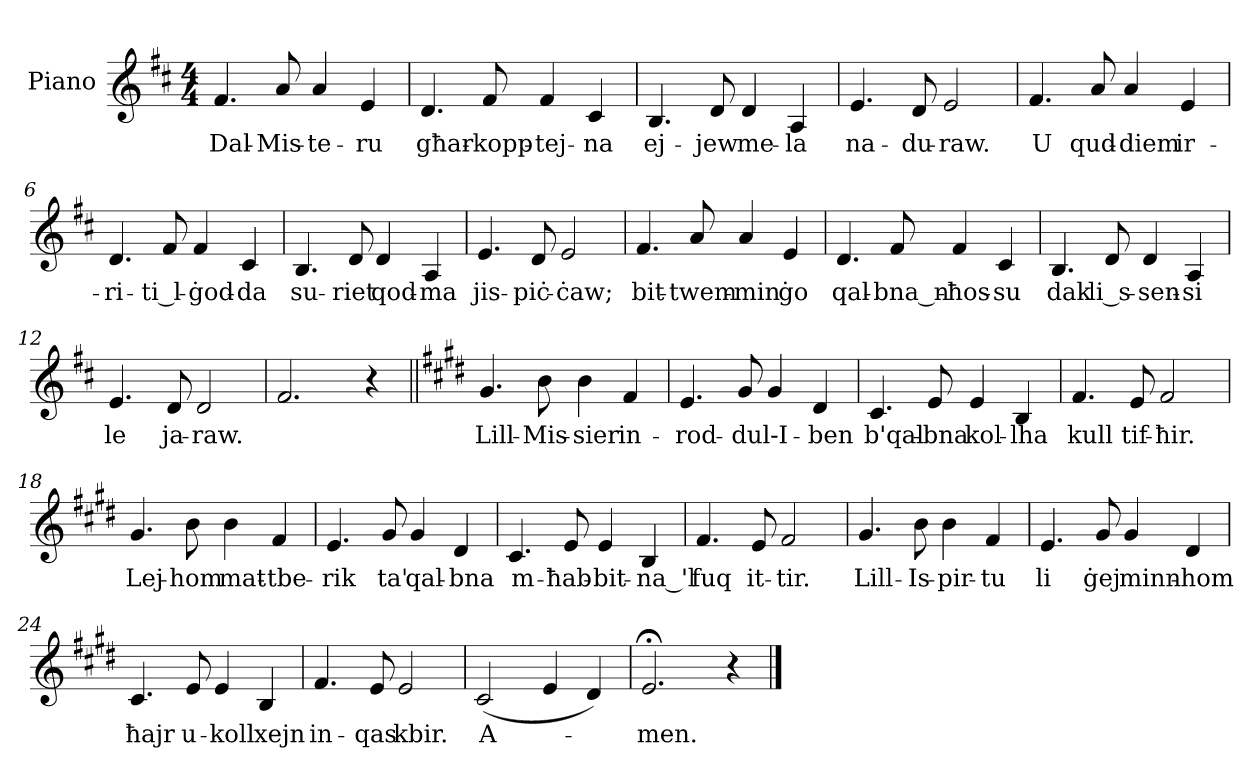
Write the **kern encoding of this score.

**kern	**text
*part1	*part1
*staff1	*staff1
*I"Piano	*
*I'Pno	*
*clefG2	*
*k[f#c#]	*
*D:	*
*M4/4	*
=1	=1
!	!LO:LY:b
4.f#/	Dal-
!	!LO:LY:b
8a/	-Mis-
!	!LO:LY:b
4a/	-te-
!	!LO:LY:b
4e/	-ru
=2	=2
!	!LO:LY:b
4.d/	għar-
!	!LO:LY:b
8f#/	-kopp-
!	!LO:LY:b
4f#/	-tej-
!	!LO:LY:b
4c#/	-na
=3	=3
!	!LO:LY:b
4.B/	ej-
!	!LO:LY:b
8d/	-jew
!	!LO:LY:b
4d/	me-
!	!LO:LY:b
4A/	-la
=4	=4
!	!LO:LY:b
4.e/	na-
!	!LO:LY:b
8d/	-du-
!	!LO:LY:b
2e/	-raw.
=5	=5
!	!LO:LY:b
4.f#/	U
!	!LO:LY:b
8a/	qud-
!	!LO:LY:b
4a/	-diem
!	!LO:LY:b
4e/	ir-
!!LO:LB:g=z
=6	=6
!	!LO:LY:b
4.d/	-ri-
!	!LO:LY:b
8f#/	-ti_l-
!	!LO:LY:b
4f#/	-ġod-
!	!LO:LY:b
4c#/	-da
=7	=7
!	!LO:LY:b
4.B/	su-
!	!LO:LY:b
8d/	-riet
!	!LO:LY:b
4d/	qod-
!	!LO:LY:b
4A/	-ma
=8	=8
!	!LO:LY:b
4.e/	jis-
!	!LO:LY:b
8d/	-piċ-
!	!LO:LY:b
2e/	-ċaw;
=9	=9
!	!LO:LY:b
4.f#/	bit-
!	!LO:LY:b
8a/	-twem-
!	!LO:LY:b
4a/	-min
!	!LO:LY:b
4e/	ġo
=10	=10
!	!LO:LY:b
4.d/	qal-
!	!LO:LY:b
8f#/	-bna_n-
!	!LO:LY:b
4f#/	-ħos-
!	!LO:LY:b
4c#/	-su
!!LO:LB:g=z
=11	=11
!	!LO:LY:b
4.B/	dak
!	!LO:LY:b
8d/	li_s-
!	!LO:LY:b
4d/	-sen-
!	!LO:LY:b
4A/	-si
=12	=12
!	!LO:LY:b
4.e/	le
!	!LO:LY:b
8d/	ja-
!	!LO:LY:b
2d/	-raw.
=13	=13
2.f#/	.
4r	.
=14||	=14||
*k[f#c#g#d#]	*
*E:	*
!	!LO:LY:b
4.g#/	Lill-
!	!LO:LY:b
8b\	-Mis-
!	!LO:LY:b
4b\	-sier
!	!LO:LY:b
4f#/	in-
=15	=15
!	!LO:LY:b
4.e/	-rod-
!	!LO:LY:b
8g#/	-du
!	!LO:LY:b
4g#/	l-I-
!	!LO:LY:b
4d#/	-ben
!!LO:LB:g=z
=16	=16
!	!LO:LY:b
4.c#/	b'qal-
!	!LO:LY:b
8e/	-bna
!	!LO:LY:b
4e/	kol-
!	!LO:LY:b
4B/	-lha
=17	=17
!	!LO:LY:b
4.f#/	kull
!	!LO:LY:b
8e/	tif-
!	!LO:LY:b
2f#/	-ħir.
=18	=18
!	!LO:LY:b
4.g#/	Lej-
!	!LO:LY:b
8b\	-hom
!	!LO:LY:b
4b\	mat-
!	!LO:LY:b
4f#/	-tbe-
=19	=19
!	!LO:LY:b
4.e/	-rik
!	!LO:LY:b
8g#/	ta'
!	!LO:LY:b
4g#/	qal-
!	!LO:LY:b
4d#/	-bna
=20	=20
!	!LO:LY:b
4.c#/	m-
!	!LO:LY:b
8e/	-ħab-
!	!LO:LY:b
4e/	-bit-
!	!LO:LY:b
4B/	-na_'l
!!LO:LB:g=z
=21	=21
!	!LO:LY:b
4.f#/	fuq
!	!LO:LY:b
8e/	it-
!	!LO:LY:b
2f#/	-tir.
=22	=22
!	!LO:LY:b
4.g#/	Lill-
!	!LO:LY:b
8b\	-Is-
!	!LO:LY:b
4b\	-pir-
!	!LO:LY:b
4f#/	-tu
=23	=23
!	!LO:LY:b
4.e/	li
!	!LO:LY:b
8g#/	ġej
!	!LO:LY:b
4g#/	minn-
!	!LO:LY:b
4d#/	-hom
!!LO:LB:g=z
=24	=24
!	!LO:LY:b
4.c#/	ħajr
!	!LO:LY:b
8e/	u-
!	!LO:LY:b
4e/	-koll
!	!LO:LY:b
4B/	xejn
=25	=25
!	!LO:LY:b
4.f#/	in-
!	!LO:LY:b
8e/	-qas
!	!LO:LY:b
2e/	kbir.
=26	=26
!	!LO:LY:b
(<2c#/	A-
4e/	.
4d#/)	.
=27	=27
!	!LO:LY:b
2.e;</	-men.
4r	.
==	==
*-	*-
